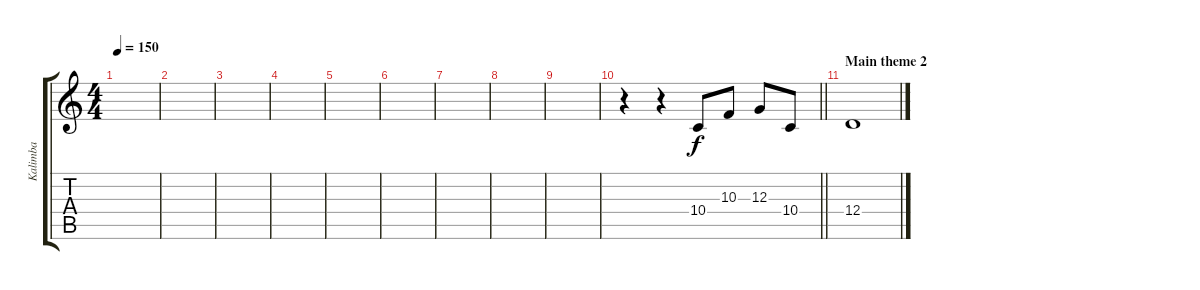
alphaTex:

\track ("Kalimba" "Kalimba") {instrument kalimba}
\staff {score tabs}
\tuning (E4 B3 G3 D3 A2 E2) {hide}
\ts (4 4)
\tempo 150
\clef g2
\ks c
|
|
|
|
|
|
|
|
|
\barLineRight lightlight
r.4 r.4 10.4.8 10.3.8 12.3.8 10.4.8 |
\section ("" "Main theme 2")
12.4.1
